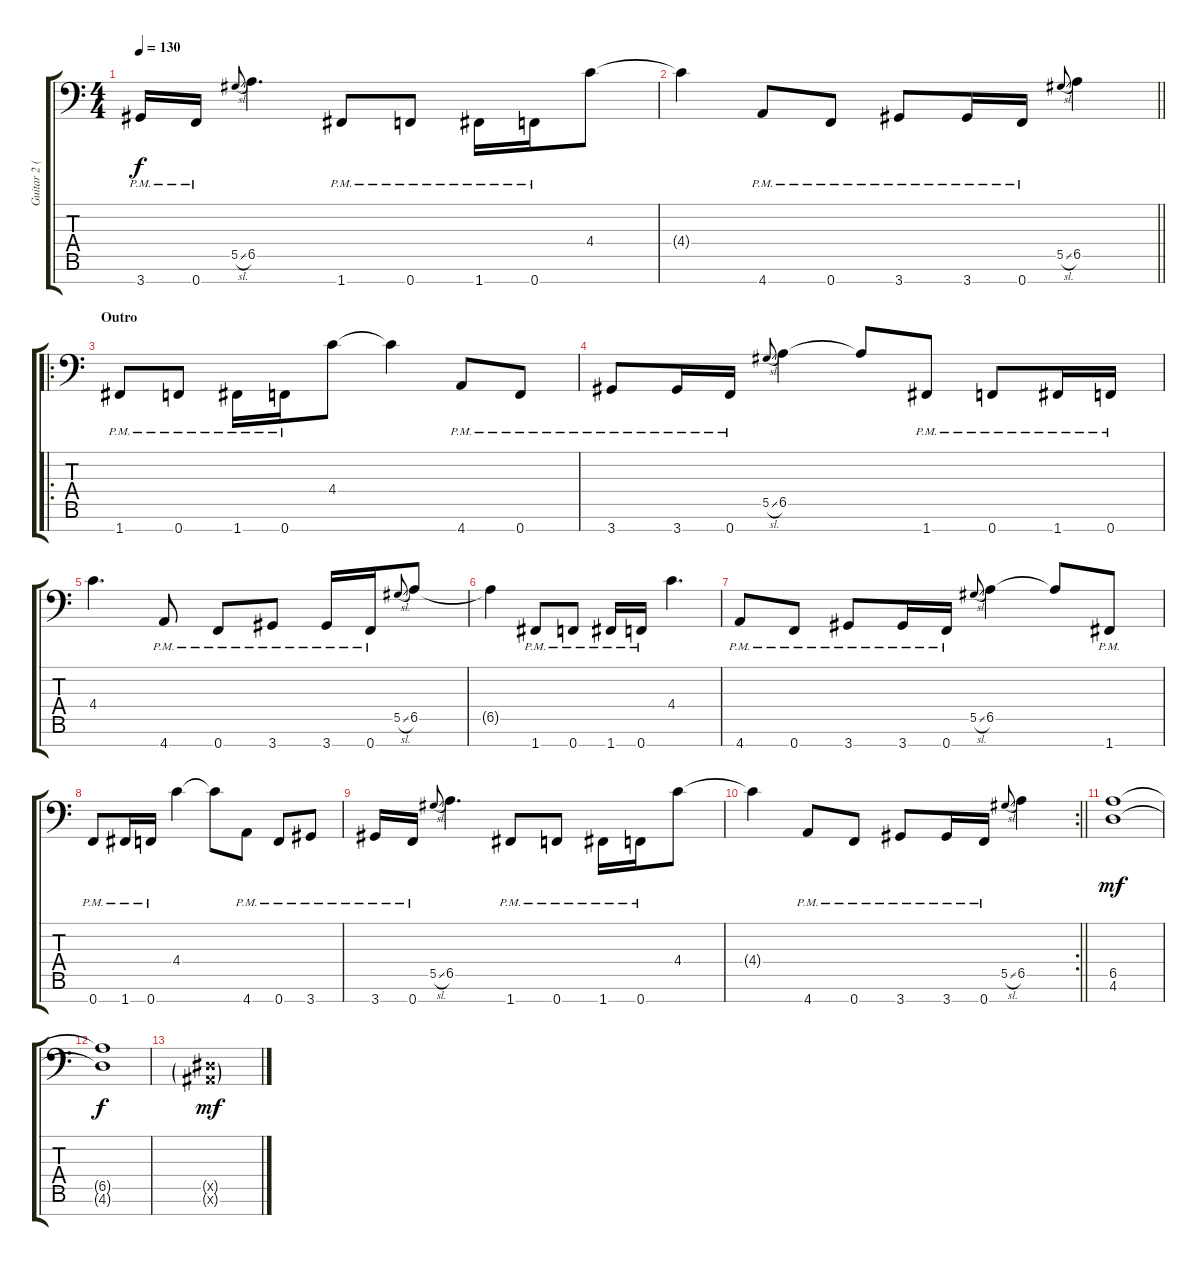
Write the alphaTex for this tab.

\track ("Guitar 2 (Fredrik Thordendal)" "Guitar 2 (") {instrument overdrivenguitar}
\staff {score tabs}
\tuning (Bb3 F3 Db3 Ab2 Eb2 Bb1 F1) {hide}
\ts (4 4)
\tempo 130
\clef f4
\ks c
3.7{pm}.16{dy f} 0.7{pm}.16 5.5{sl}.8{gr onbeat} 6.5.4{d} 1.7{pm}.8 0.7{pm}.8 1.7{pm}.16 0.7{pm}.16 4.4.8 |
\barLineRight lightlight
4.4{t}.4 4.7{pm}.8 0.7{pm}.8 3.7{pm}.8 3.7{pm}.16 0.7{pm}.16 5.5{sl}.8{gr onbeat} 6.5.4 |
\ro
\section ("" "Outro")
1.7{pm}.8 0.7{pm}.8 1.7{pm}.16 0.7{pm}.16 4.4.8 4.4{t}.4 4.7{pm}.8 0.7{pm}.8 |
3.7{pm}.8 3.7{pm}.16 0.7{pm}.16 5.5{sl}.8{gr onbeat} 6.5.4 6.5{t}.8 1.7{pm}.8 0.7{pm}.8 1.7{pm}.16 0.7{pm}.16 |
4.4.4{d} 4.7{pm}.8 0.7{pm}.8 3.7{pm}.8 3.7{pm}.16 0.7{pm}.16 5.5{sl}.8{gr onbeat} 6.5.8 |
6.5{t}.4 1.7{pm}.8 0.7{pm}.8 1.7{pm}.16 0.7{pm}.16 4.4.4{d} |
4.7{pm}.8 0.7{pm}.8 3.7{pm}.8 3.7{pm}.16 0.7{pm}.16 5.5{sl}.8{gr onbeat} 6.5.4 6.5{t}.8 1.7{pm}.8 |
0.7{pm}.8 1.7{pm}.16 0.7{pm}.16 4.4.4 4.4{t}.8 4.7{pm}.8 0.7{pm}.8 3.7{pm}.8 |
3.7{pm}.16 0.7{pm}.16 5.5{sl}.8{gr onbeat} 6.5.4{d} 1.7{pm}.8 0.7{pm}.8 1.7{pm}.16 0.7{pm}.16 4.4.8 |
\rc 2
\barLineRight lightlight
4.4{t}.4 4.7{pm}.8 0.7{pm}.8 3.7{pm}.8 3.7{pm}.16 0.7{pm}.16 5.5{sl}.8{gr onbeat} 6.5.4 |
(6.5 4.6).1{dy mf} |
(6.5{t} 4.6{t}).1{dy f} |
(0.5{g x} 0.6{g x}).1{dy mf}
